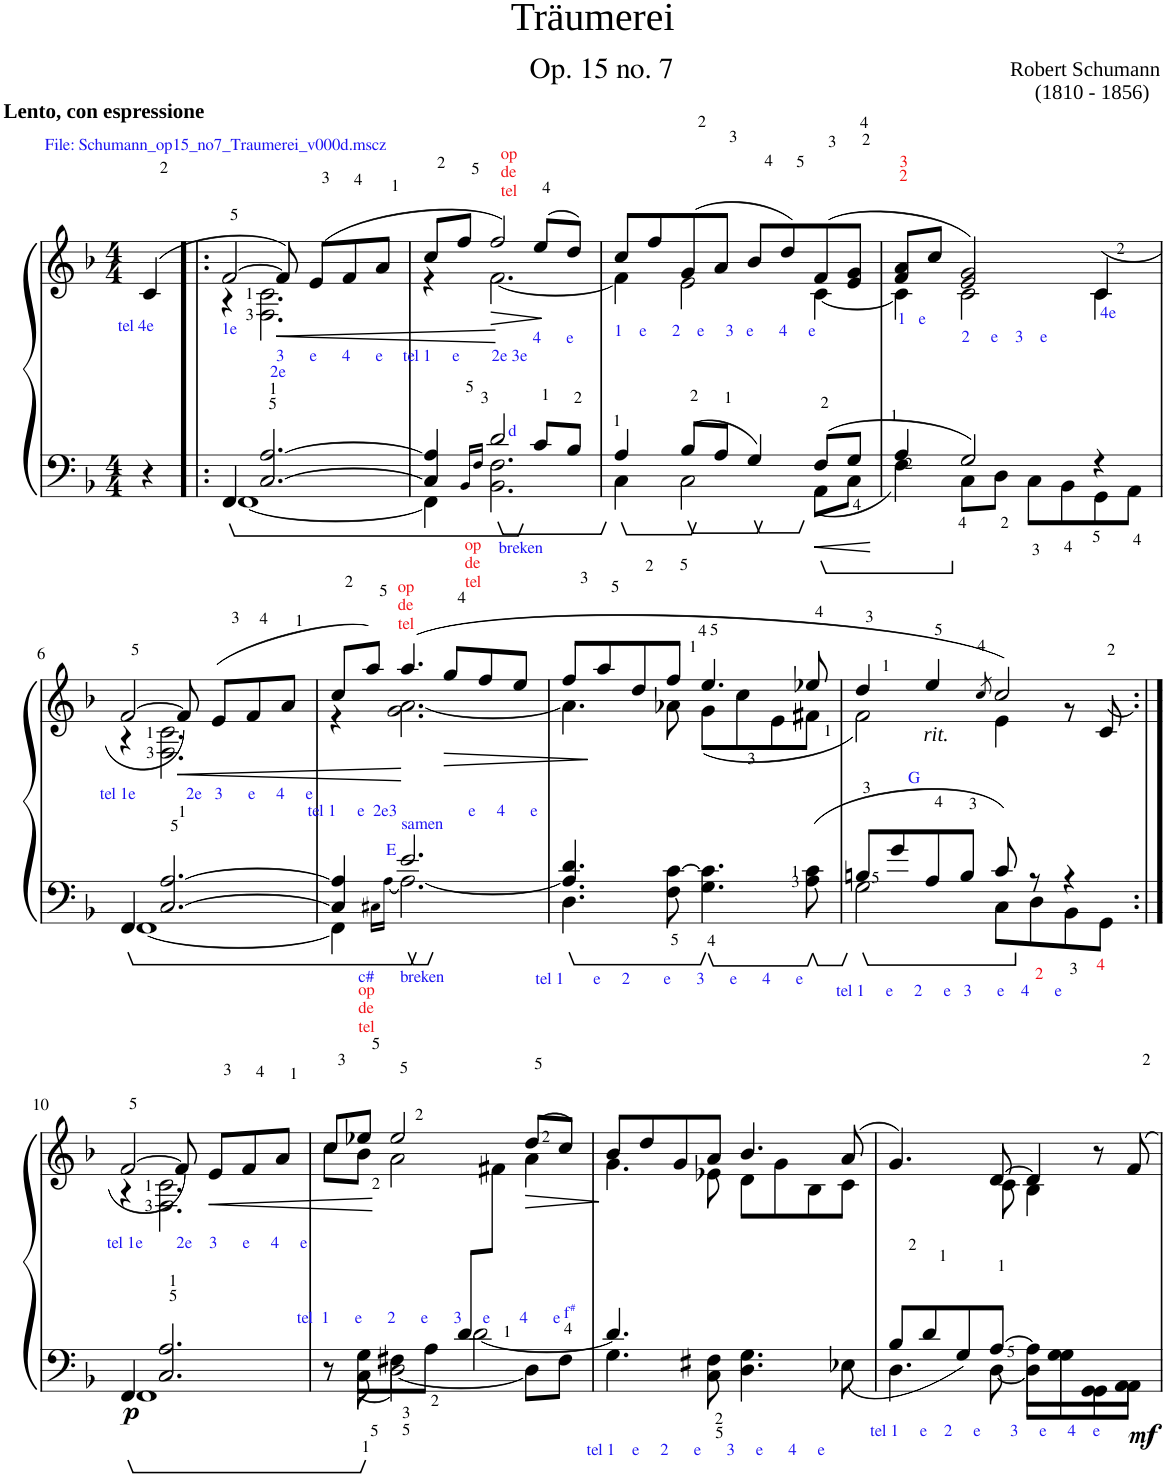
**kern	**kern	**dynam
*part1	*part1	*part1
*staff2	*staff1	*staff1/2
*I"Piano	*	*
*I'Pno	*	*
*clefF4	*clefG2	*
*k[b-]	*k[b-]	*
*M4/4	*M4/4	*
=1	=1	=1
!	!LO:TX:a:B:t=Lento, con espressione	!
!	!LO:TX:a:color=#1D13F1:t=File&colon; Schumann_op15_no7_Traumerei_v000d.mscz	!
!	!LO:TX:b:color=#1D13F1:t=tel 4e	!
4r	(4c/	.
=2!|:	=2!|:	=2!|:
*^	*^	*
!	!	!LO:TX:b:color=#1D13F1:t=1e	!	!
4FF/	[1FF	[2f/	4r	.
!LO:TX:a:color=#1D13F1:t=2e	!	!	!	!
[2.C/ [2.A/	.	.	2.F\ 2.c\	.
!	!	!LO:TX:b:color=#1D13F1:t=3      e      4      e	!	!
!	!	!	!	!LO:HP:b
.	.	8f/])	.	<
.	.	(8e/L	.	.
.	.	8f/	.	.
.	.	8a/J	.	.
*v	*v	*	*	*
*	*v	*v	*
.	.	[
=3	=3	=3
*^	*^	*
!	!	!LO:TX:b:color=#1D13F1:t=tel 1     e	!	!
4C/] 4A/]	4FF\]	8cc/L	4r	.
.	.	8ff/J	.	.
16qBB-/LL	.	.	.	.
16qF/JJ	.	.	.	.
!	!	!LO:TX:a:color=#F01318:t=op	!	!
!	!	!LO:TX:a:t=de	!	!
!	!	!LO:TX:a:t=tel	!	!
!	!	!LO:TX:b:color=#1D13F1:t=2e 3e	!	!
!LO:TX:b:color=#1D13F1:t=breken	!	!	!	!
!LO:TX:b:color=#F01318:t=op	!	!	!	!
!LO:TX:b:t=de	!	!	!	!
!LO:TX:b:t=tel	!	!	!	!
!LO:TX:a:color=#1D13F1:t=d	!	!	!	!
!	!	!	!	!LO:HP:b
2.BB-\ 2.F\	2d/	2ff/)	[2.f\	>
!	!	!LO:TX:b:color=#1D13F1:t=4      e	!	!
.	8c/L	(8ee/L	.	.
.	8B-/J	8dd/J)	.	.
*v	*v	*	*	*
*	*v	*v	*
.	.	]
=4	=4	=4
*^	*^	*
!	!	!LO:TX:b:color=#1D13F1:t=1    e      2    e     3   e      4     e	!	!
4A/	4C\	8cc/L	4f\]	.
.	.	8ff/	.	.
8B-/L	2C\	(8g/	2e\	.
8A/J	.	8a/J	.	.
4G/	.	8b-/L	.	.
.	.	8dd/)	.	.
8F/L	8AA\L	(8f/	[4c\	.
8G/J	8C\J	8e/ 8g/J	.	.
=5	=5	=5	=5	=5
!	!	!LO:TX:b:color=#1D13F1:t=1   e	!	!
4A/	4F\	8f/ 8a/L	4c\]	.
.	.	8cc/J	.	.
!	!	!LO:TX:b:color=#1D13F1:t=2     e    3    e	!	!
2G/	8C\L	2e/ 2g/)	2c\	.
.	8D<\J	.	.	.
.	8C<\L	.	.	.
.	8BB-<\	.	.	.
!	!	!LO:TX:b:color=#1D13F1:t=4e	!	!
4r	8GG\	4c/	(4c\	.
.	8AA<\J	.	.	.
!!LO:LB:g=z	!!
=6	=6	=6	=6	=6
!	!	!LO:TX:b:color=#1D13F1:t=tel 1e            2e   3      e     4     e	!	!
4FF/	[1FF	[2f/	4r	.
[2.C/ [2.A/	.	.	2.F\ 2.c\	.
!	!	!	!	!LO:HP:b
.	.	8f/])	.	<
.	.	(8e/L	.	.
.	.	8f/	.	.
.	.	8a/J	.	.
*v	*v	*	*	*
*	*v	*v	*
.	.	[
=7	=7	=7
*^	*^	*
!	!	!LO:TX:b:color=#1D13F1:t=tel 1     e  2e3                 e     4      e	!	!
4C/] 4A/]	4FF\]	8cc/L	4r	.
.	.	8aa/J)	.	.
.	16qC#X\LL	.	.	.
.	[16qA\JJ	.	.	.
!	!	!LO:TX:a:color=#F01318:t=op	!	!
!	!	!LO:TX:a:t=de	!	!
!	!	!LO:TX:a:t=tel	!	!
!	!	!LO:TX:b:color=#1D13F1:t=samen	!	!
!LO:TX:a:color=#1D13F1:t=E	!	!	!	!
!LO:TX:b:color=#1D13F1:t=breken	!	!	!	!
!LO:TX:b:color=#1D13F1:t=c#	!	!	!	!
!LO:TX:b:color=#F01318:t=op	!	!	!	!
!LO:TX:b:t=de	!	!	!	!
!LO:TX:b:t=tel	!	!	!	!
2.e/	2.A\_	(4.aa/	2.g\ [2.a\	.
!	!	!	!	!LO:HP:b
.	.	8gg/L	.	>
.	.	8ff/	.	.
.	.	8ee/J	.	.
*v	*v	*	*	*
*	*v	*v	*
.	.	]
=8	=8	=8
*^	*^	*
!LO:TX:b:color=#1D13F1:t=tel 1       e     2        e      3      e      4      e	!	!	!	!
4.D\	4.A/] 4.d/	8ff/L	4.a\]	.
.	.	8aa/	.	.
.	.	8dd/	.	.
8F\< [8c\<	2ryy	8ff/J	8a-X\	.
4.G\< 4.c\]<	.	4.ee/	(8g\L	.
.	.	.	8cc\	.
.	.	.	8e\	.
8A\ 8c\	8ryy	8ee-X/	8f#X\J	.
=9	=9	=9	=9	=9
!LO:TX:b:color=#1D13F1:t=tel 1     e     2     e   3      e    4      e	!	!	!	!
8Bn/L	2G\	4dd/	2f\)	.
!LO:TX:a:color=#1D13F1:t=G	!	!	!	!
8g/	.	.	.	.
!	!	!	!	!LO:DY:b
8A/	.	4ee/	.	other-dynamics
8B/J	.	.	.	.
.	.	8qcc/	.	.
8c/	8C\L	2cc/)	4e\	.
8r	8D<\	.	.	.
4r	8BB-<\	.	8r	.
.	8GG\J	.	(8c/	.
!!LO:LB:g=z	!!
=10:|!	=10:|!	=10:|!	=10:|!	=10:|!
!	!	!LO:TX:b:color=#1D13F1:t=tel 1e        2e    3      e     4     e	!	!
!	!	!	!	!LO:DY:b=2
4FF/	1FF	[2f/	4r	p
2.C/ 2.A/	.	.	2.F\ 2.c\	.
.	.	8f/])	.	.
!	!	!	!	!LO:HP:b
.	.	8e/L	.	<
.	.	8f/	.	.
.	.	8a/J	.	.
*v	*v	*	*	*
*	*v	*v	*
.	.	[
=11	=11	=11
*^	*^	*
*	*^	*	*^	*
!	!	!	!LO:TX:b:color=#1D13F1:t=tel  1      e      2      e      3     e       4      e	!	!	!
8r	8ryy	2ryy	8cc/L	8cc\L	8ryy	.
*	*	*	*	*v	*v	*
8C<\	8G<\L	.	8ee-X/J	8b-\J	.
[2D<<\	8F#X\	.	2ee-/	2a\	.
.	8A\J	.	.	.	.
.	8d/L	[2d\	.	.	.
*	*	*	*	*^	*
.	4.ryy	.	.	.	8f#X\J	.
!	!	!	!	!	!	!LO:HP:b
8D\L]	.	.	(8dd/L	4a\	4ryy	>
!LO:TX:a:color=#1D13F1:t=f	!	!	!	!	!	!
!LO:TX:a:t=#	!	!	!	!	!	!
8F#\J	.	.	8cc/J)	.	.	.
*v	*v	*v	*	*	*	*
*	*v	*v	*v	*
.	.	]
=12	=12	=12
*^	*^	*
!LO:TX:b:color=#1D13F1:t=tel 1    e     2      e      3     e      4     e	!	!	!	!
4.G\	4.d/]	8b-/L	4.g\	.
.	.	8dd/	.	.
.	.	8g/	.	.
8C\ 8F#X\	2ryy	8a/J	8e-X\	.
4.D\ 4.G\	.	4.b-/	8d\L	.
.	.	.	8g\	.
.	.	.	8B-\	.
8E-X\	8ryy	(8a/	(8c\J	.
=13	=13	=13	=13	=13
!LO:TX:b:color=#1D13F1:t=tel 1     e    2     e       3     e     4    e	!	!	!	!
4.D\	8B-/L	4.g/)	4.ryy	.
.	8d/	.	.	.
.	8G/)	.	.	.
[8D\	[8A/J	[8d/	8c\	.
8D\L]	8A\L]	4d/]	4B-\	.
8G\	8G\	.	.	.
8GG\	8GG\	8r	4ryy	.
!	!	!	!	!LO:DY:b=2
8AA\J	8AA\J	8f/	.	mf
*v	*v	*	*	*
*	*v	*v	*
=	=	=
*-	*-	*-
